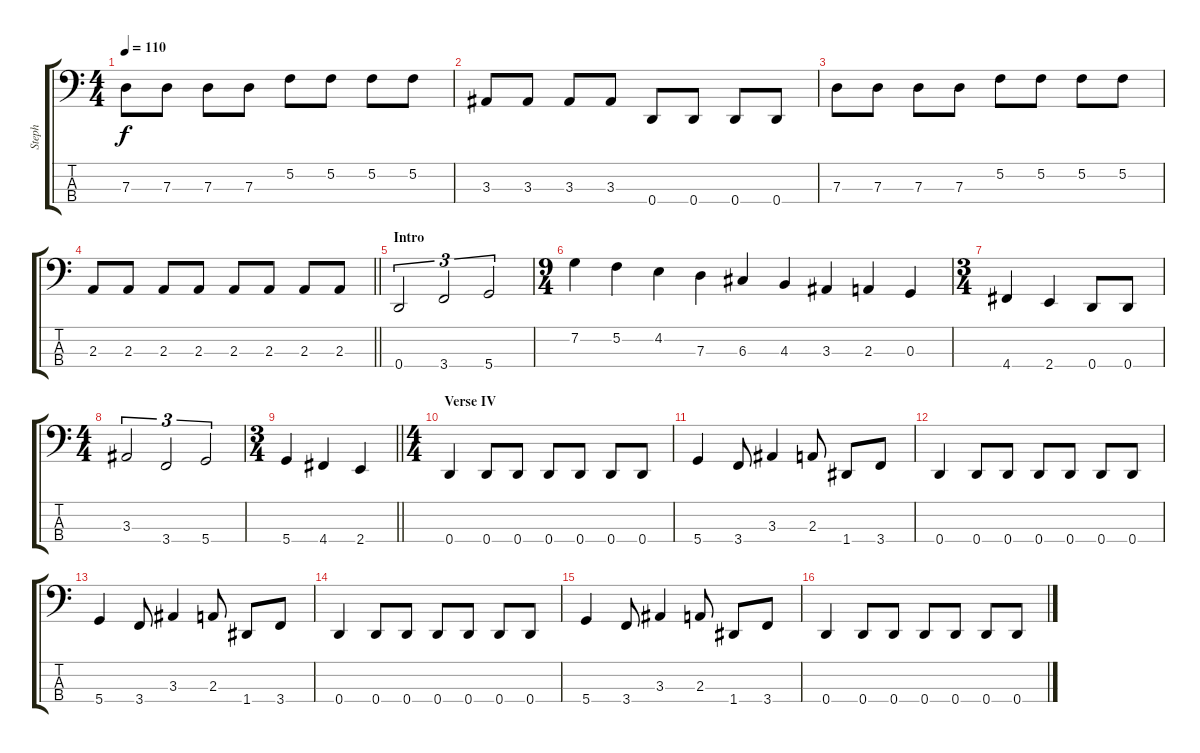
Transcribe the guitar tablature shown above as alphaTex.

\track ("Steph" "Steph") {instrument electricbassfinger}
\staff {score tabs}
\tuning (F2 C2 G1 D1) {hide}
\ts (4 4)
\tempo 110
\clef f4
\ks c
7.3.8{dy f} 7.3.8 7.3.8 7.3.8 5.2.8 5.2.8 5.2.8 5.2.8 |
3.3.8 3.3.8 3.3.8 3.3.8 0.4.8 0.4.8 0.4.8 0.4.8 |
7.3.8 7.3.8 7.3.8 7.3.8 5.2.8 5.2.8 5.2.8 5.2.8 |
\barLineRight lightlight
2.3.8 2.3.8 2.3.8 2.3.8 2.3.8 2.3.8 2.3.8 2.3.8 |
\section ("" "Intro")
0.4.2{tu (3 2)} 3.4.2{tu (3 2)} 5.4.2{tu (3 2)} |
\ts (9 4)
7.2.4 5.2.4 4.2.4 7.3.4 6.3.4 4.3.4 3.3.4 2.3.4 0.3.4 |
\ts (3 4)
4.4.4 2.4.4 0.4.8 0.4.8 |
\ts (4 4)
3.3.2{tu (3 2)} 3.4.2{tu (3 2)} 5.4.2{tu (3 2)} |
\ts (3 4)
\barLineRight lightlight
5.4.4 4.4.4 2.4.4 |
\ts (4 4)
\section ("" "Verse IV")
0.4.4 0.4.8 0.4.8 0.4.8 0.4.8 0.4.8 0.4.8 |
5.4.4 3.4.8 3.3.4 2.3.8 1.4.8 3.4.8 |
0.4.4 0.4.8 0.4.8 0.4.8 0.4.8 0.4.8 0.4.8 |
5.4.4 3.4.8 3.3.4 2.3.8 1.4.8 3.4.8 |
0.4.4 0.4.8 0.4.8 0.4.8 0.4.8 0.4.8 0.4.8 |
5.4.4 3.4.8 3.3.4 2.3.8 1.4.8 3.4.8 |
0.4.4 0.4.8 0.4.8 0.4.8 0.4.8 0.4.8 0.4.8
